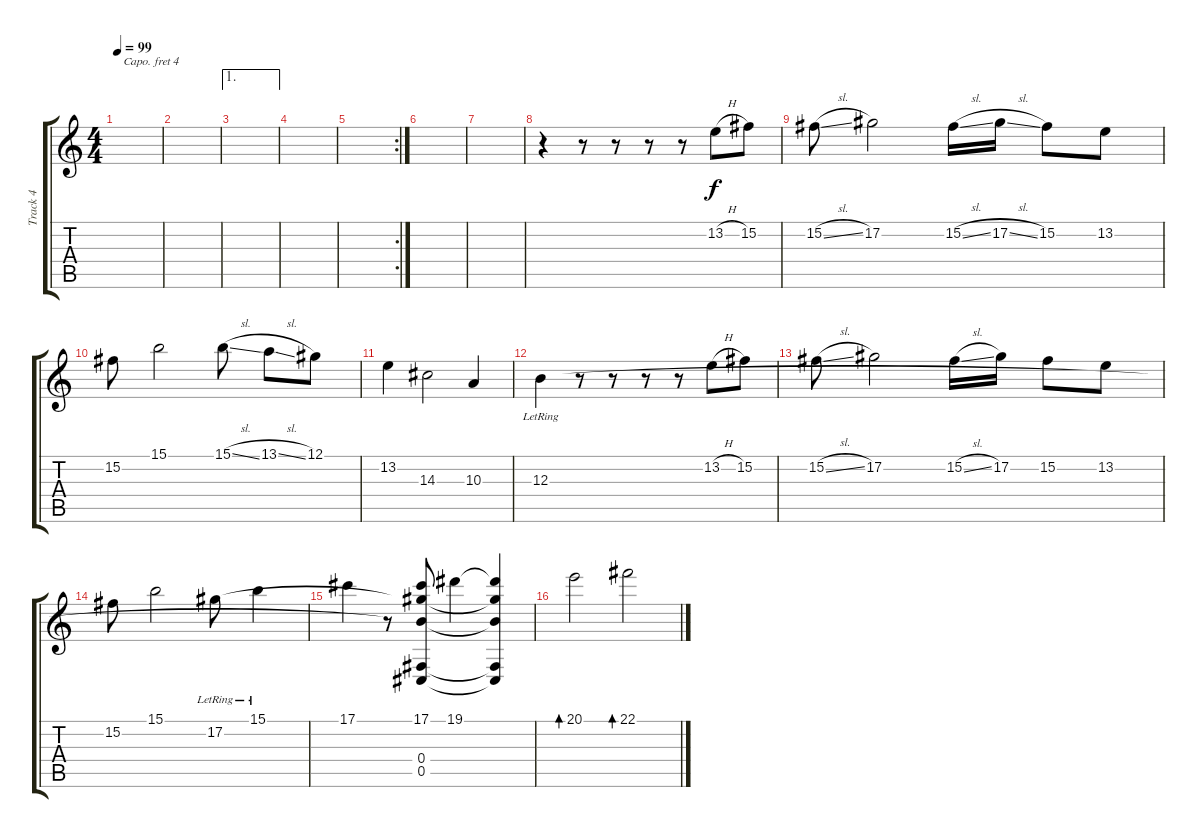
\track ("Track 4" "Track 4") {instrument lead3calliope}
\staff {score tabs}
\capo 4
\tuning (E4 B3 G3 D3 A2 E2) {hide}
\ts (4 4)
\tempo 99
\clef g2
\ks c
|
|
\ae 1
|
|
\rc 2
|
|
|
r.4 r.8 r.8 r.8 r.8 13.2{h}.8 15.2.8 |
15.2{sl}.8 17.2.2 15.2{sl}.16 17.2{sl}.16 15.2.8 13.2.8 |
15.2.8 15.1.2 15.1{sl}.8 13.1{sl}.8 12.1.8 |
13.2.4 14.3.2 10.3.4 |
12.3{lr}.4 r.8 r.8 r.8 r.8 13.2{h}.8 15.2.8 |
15.2{sl}.8 17.2.2 15.2{sl}.16 17.2.16 15.2.8 13.2.8 |
15.2.8 15.1.2 17.2{lr}.8 15.1{lr}.4 |
17.1.4 r.8 (17.1 17.2{t} 12.3{t} 0.4 0.5).8 19.1.4 (19.1{t} 17.2{t} 12.3{t} 0.4{t} 0.5{t}).4 |
20.1.2{bd 60} 22.1.2{bd 60}
